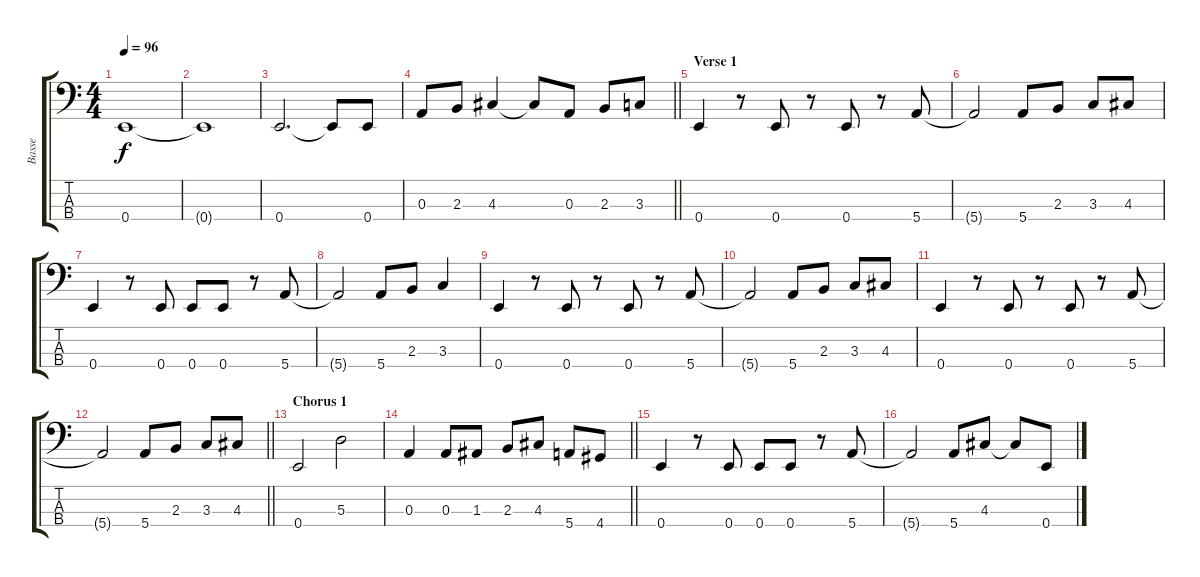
\track ("Basse" "Basse") {instrument electricbassfinger}
\staff {score tabs}
\tuning (G2 D2 A1 E1) {hide}
\ts (4 4)
\tempo 96
\clef f4
\ks c
0.4.1{dy f instrument electricbassfinger} |
0.4{t}.1 |
0.4.2{d} 0.4{t}.8 0.4.8 |
\barLineRight lightlight
0.3.8 2.3.8 4.3.4 4.3{t}.8 0.3.8 2.3.8 3.3.8 |
\section ("" "Verse 1")
0.4.4 r.8 0.4.8 r.8 0.4.8 r.8 5.4.8 |
5.4{t}.2 5.4.8 2.3.8 3.3.8 4.3.8 |
0.4.4 r.8 0.4.8 0.4.8 0.4.8 r.8 5.4.8 |
5.4{t}.2 5.4.8 2.3.8 3.3.4 |
0.4.4 r.8 0.4.8 r.8 0.4.8 r.8 5.4.8 |
5.4{t}.2 5.4.8 2.3.8 3.3.8 4.3.8 |
0.4.4 r.8 0.4.8 r.8 0.4.8 r.8 5.4.8 |
\barLineRight lightlight
5.4{t}.2 5.4.8 2.3.8 3.3.8 4.3.8 |
\section ("" "Chorus 1")
0.4.2 5.3.2 |
\barLineRight lightlight
0.3.4 0.3.8 1.3.8 2.3.8 4.3.8 5.4.8 4.4.8 |
0.4.4 r.8 0.4.8 0.4.8 0.4.8 r.8 5.4.8 |
5.4{t}.2 5.4.8 4.3.8 4.3{t}.8 0.4.8
